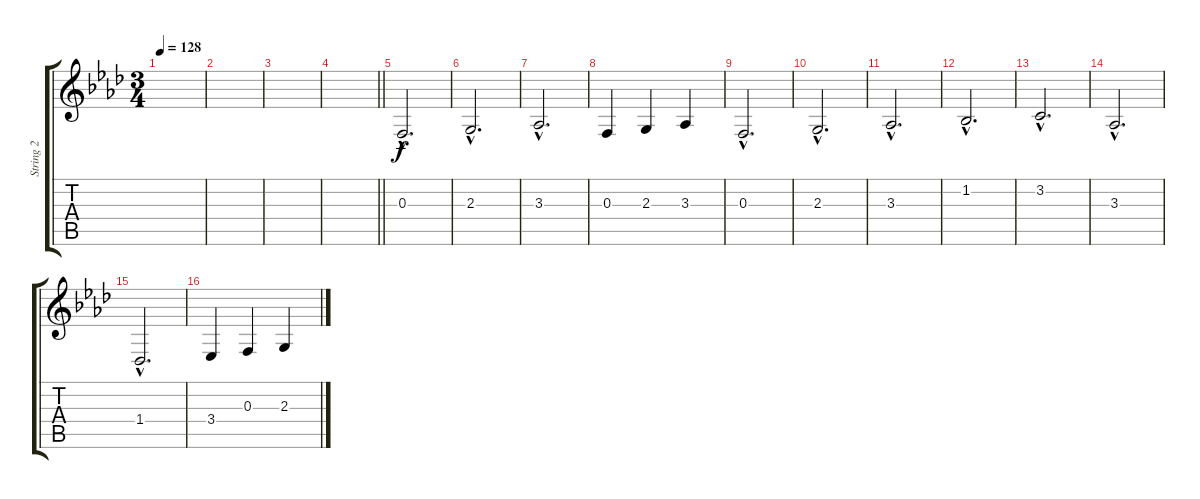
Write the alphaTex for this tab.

\track ("String 2" "String 2") {instrument stringensemble1}
\staff {score tabs}
\tuning (D4 A3 F3 C3 G2 C2) {hide}
\ts (3 4)
\tempo 128
\clef g2
\ks fminor
|
|
|
\barLineRight lightlight
|
0.3{hac}.2{d volume 14} |
2.3{hac}.2{d} |
3.3{hac}.2{d} |
0.3.4 2.3.4 3.3.4 |
0.3{hac}.2{d} |
2.3{hac}.2{d} |
3.3{hac}.2{d} |
1.2{hac}.2{d} |
3.2{hac}.2{d} |
3.3{hac}.2{d} |
1.4{hac}.2{d} |
3.4.4 0.3.4 2.3.4
